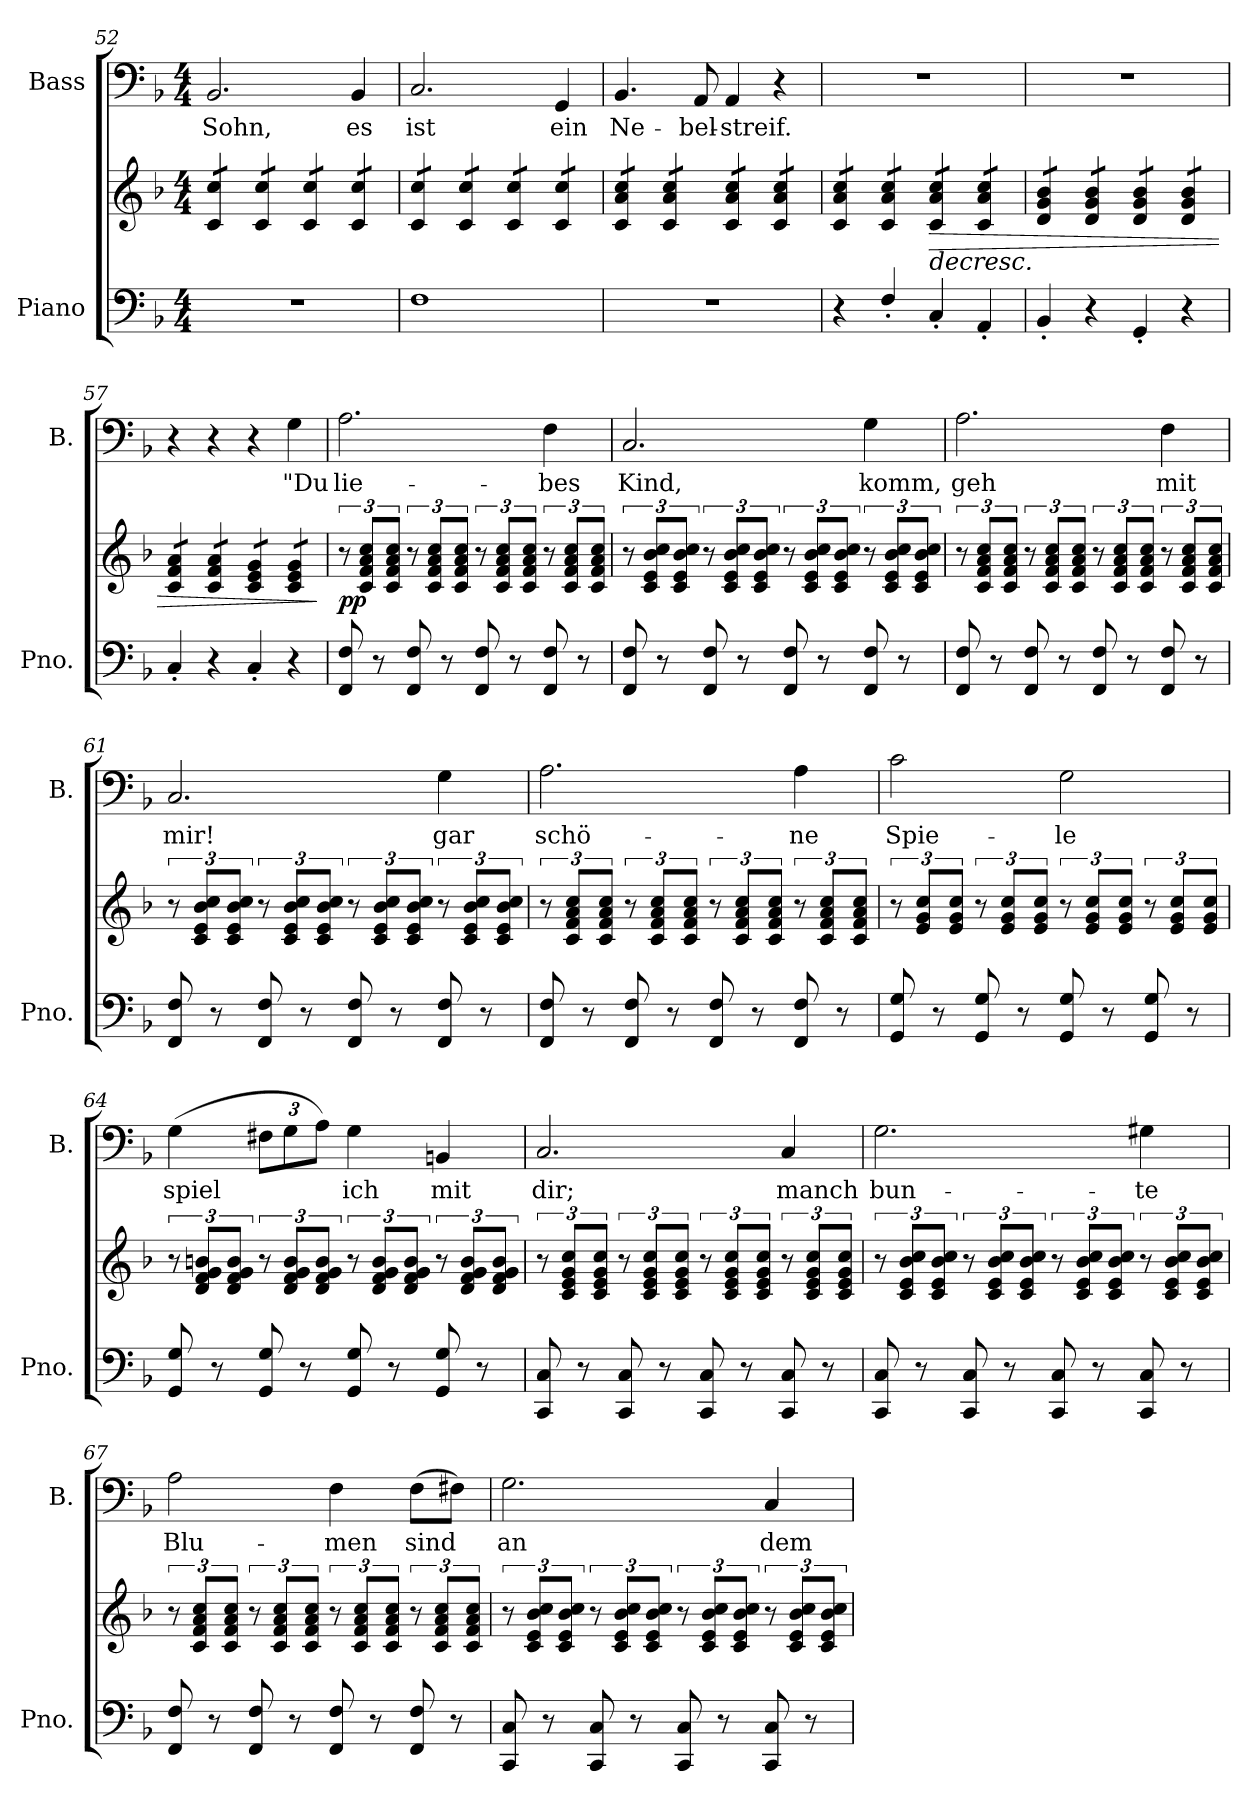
**kern	**kern	**dynam	**kern	**text
*part2	*part2	*part2	*part1	*part1
*staff3	*staff2	*staff2/3	*staff1	*staff1
*I"Piano	*	*	*I"Bass	*
*I'Pno.	*	*	*I'B.	*
*clefF4	*clefG2	*	*clefF4	*
*k[b-]	*k[b-]	*	*k[b-]	*
*M4/4	*M4/4	*	*M4/4	*
=52	=52	=52	=52	=52
!	!	!	!	!LO:LY:b
*	*tremolo	*	*	*
1r	12c/ 12cc/L	.	2.BB-/	Sohn,
.	12c/ 12cc/	.	.	.
.	12c/ 12cc/J	.	.	.
.	12c/ 12cc/L	.	.	.
.	12c/ 12cc/	.	.	.
.	12c/ 12cc/J	.	.	.
.	12c/ 12cc/L	.	.	.
.	12c/ 12cc/	.	.	.
.	12c/ 12cc/J	.	.	.
!	!	!	!	!LO:LY:b
.	12c/ 12cc/L	.	4BB-/	es
.	12c/ 12cc/	.	.	.
.	12c/ 12cc/J	.	.	.
=53	=53	=53	=53	=53
!	!	!	!	!LO:LY:b
1F	12c/ 12cc/L	.	2.C/	ist
.	12c/ 12cc/	.	.	.
.	12c/ 12cc/J	.	.	.
.	12c/ 12cc/L	.	.	.
.	12c/ 12cc/	.	.	.
.	12c/ 12cc/J	.	.	.
.	12c/ 12cc/L	.	.	.
.	12c/ 12cc/	.	.	.
.	12c/ 12cc/J	.	.	.
!	!	!	!	!LO:LY:b
.	12c/ 12cc/L	.	4GG/	ein
.	12c/ 12cc/	.	.	.
.	12c/ 12cc/J	.	.	.
!!LO:LB:g=z
=54	=54	=54	=54	=54
!	!	!	!	!LO:LY:b
1r	12c/ 12a/ 12cc/L	.	4.BB-/	Ne-
.	12c/ 12a/ 12cc/	.	.	.
.	12c/ 12a/ 12cc/J	.	.	.
.	12c/ 12a/ 12cc/L	.	.	.
.	12c/ 12a/ 12cc/	.	.	.
!	!	!	!	!LO:LY:b
.	.	.	8AA/	-bel-
.	12c/ 12a/ 12cc/J	.	.	.
!	!	!	!	!LO:LY:b
.	12c/ 12a/ 12cc/L	.	4AA/	-streif.
.	12c/ 12a/ 12cc/	.	.	.
.	12c/ 12a/ 12cc/J	.	.	.
.	12c/ 12a/ 12cc/L	.	4r	.
.	12c/ 12a/ 12cc/	.	.	.
.	12c/ 12a/ 12cc/J	.	.	.
=55	=55	=55	=55	=55
4r	12c/ 12a/ 12cc/L	.	1r	.
.	12c/ 12a/ 12cc/	.	.	.
.	12c/ 12a/ 12cc/J	.	.	.
4F'/	12c/ 12a/ 12cc/L	.	.	.
.	12c/ 12a/ 12cc/	.	.	.
.	12c/ 12a/ 12cc/J	.	.	.
!	!LO:TX:b:i:t=decresc.	!	!	!
!	!	!LO:HP:b	!	!
4C'/	12c/ 12a/ 12cc/L	>	.	.
.	12c/ 12a/ 12cc/	.	.	.
.	12c/ 12a/ 12cc/J	.	.	.
4AA'/	12c/ 12a/ 12cc/L	.	.	.
.	12c/ 12a/ 12cc/	.	.	.
.	12c/ 12a/ 12cc/J	.	.	.
=56	=56	=56	=56	=56
4BB-'/	12d/ 12g/ 12b-/L	.	1r	.
.	12d/ 12g/ 12b-/	.	.	.
.	12d/ 12g/ 12b-/J	.	.	.
4r	12d/ 12g/ 12b-/L	.	.	.
.	12d/ 12g/ 12b-/	.	.	.
.	12d/ 12g/ 12b-/J	.	.	.
4GG'/	12d/ 12g/ 12b-/L	.	.	.
.	12d/ 12g/ 12b-/	.	.	.
.	12d/ 12g/ 12b-/J	.	.	.
4r	12d/ 12g/ 12b-/L	.	.	.
.	12d/ 12g/ 12b-/	.	.	.
.	12d/ 12g/ 12b-/J	.	.	.
=57	=57	=57	=57	=57
4C'/	12c/ 12f/ 12a/L	.	4r	.
.	12c/ 12f/ 12a/	.	.	.
.	12c/ 12f/ 12a/J	.	.	.
4r	12c/ 12f/ 12a/L	.	4r	.
.	12c/ 12f/ 12a/	.	.	.
.	12c/ 12f/ 12a/J	.	.	.
4C'/	12c/ 12e/ 12g/L	.	4r	.
.	12c/ 12e/ 12g/	.	.	.
.	12c/ 12e/ 12g/J	.	.	.
!	!	!	!	!LO:LY:b
4r	12c/ 12e/ 12g/L	.	4G\	"Du
.	12c/ 12e/ 12g/	.	.	.
.	12c/ 12e/ 12g/J	.	.	.
*	*Xtremolo	*	*	*
.	.	]	.	.
=58	=58	=58	=58	=58
!	!	!LO:DY:b	!	!LO:LY:b
8FF/ 8F/	12r	pp	2.A\	lie-
.	12c/ 12f/ 12a/ 12cc/L	.	.	.
8r	.	.	.	.
.	12c/ 12f/ 12a/ 12cc/J	.	.	.
8FF/ 8F/	12r	.	.	.
.	12c/ 12f/ 12a/ 12cc/L	.	.	.
8r	.	.	.	.
.	12c/ 12f/ 12a/ 12cc/J	.	.	.
8FF/ 8F/	12r	.	.	.
.	12c/ 12f/ 12a/ 12cc/L	.	.	.
8r	.	.	.	.
.	12c/ 12f/ 12a/ 12cc/J	.	.	.
!	!	!	!	!LO:LY:b
8FF/ 8F/	12r	.	4F\	-bes
.	12c/ 12f/ 12a/ 12cc/L	.	.	.
8r	.	.	.	.
.	12c/ 12f/ 12a/ 12cc/J	.	.	.
!!LO:LB:g=z
=59	=59	=59	=59	=59
!	!	!	!	!LO:LY:b
8FF/ 8F/	12r	.	2.C/	Kind,
.	12c/ 12e/ 12b-/ 12cc/L	.	.	.
8r	.	.	.	.
.	12c/ 12e/ 12b-/ 12cc/J	.	.	.
8FF/ 8F/	12r	.	.	.
.	12c/ 12e/ 12b-/ 12cc/L	.	.	.
8r	.	.	.	.
.	12c/ 12e/ 12b-/ 12cc/J	.	.	.
8FF/ 8F/	12r	.	.	.
.	12c/ 12e/ 12b-/ 12cc/L	.	.	.
8r	.	.	.	.
.	12c/ 12e/ 12b-/ 12cc/J	.	.	.
!	!	!	!	!LO:LY:b
8FF/ 8F/	12r	.	4G\	komm,
.	12c/ 12e/ 12b-/ 12cc/L	.	.	.
8r	.	.	.	.
.	12c/ 12e/ 12b-/ 12cc/J	.	.	.
=60	=60	=60	=60	=60
!	!	!	!	!LO:LY:b
8FF/ 8F/	12r	.	2.A\	geh
.	12c/ 12f/ 12a/ 12cc/L	.	.	.
8r	.	.	.	.
.	12c/ 12f/ 12a/ 12cc/J	.	.	.
8FF/ 8F/	12r	.	.	.
.	12c/ 12f/ 12a/ 12cc/L	.	.	.
8r	.	.	.	.
.	12c/ 12f/ 12a/ 12cc/J	.	.	.
8FF/ 8F/	12r	.	.	.
.	12c/ 12f/ 12a/ 12cc/L	.	.	.
8r	.	.	.	.
.	12c/ 12f/ 12a/ 12cc/J	.	.	.
!	!	!	!	!LO:LY:b
8FF/ 8F/	12r	.	4F\	mit
.	12c/ 12f/ 12a/ 12cc/L	.	.	.
8r	.	.	.	.
.	12c/ 12f/ 12a/ 12cc/J	.	.	.
!!LO:LB:g=z
=61	=61	=61	=61	=61
!	!	!	!	!LO:LY:b
8FF/ 8F/	12r	.	2.C/	mir!
.	12c/ 12e/ 12b-/ 12cc/L	.	.	.
8r	.	.	.	.
.	12c/ 12e/ 12b-/ 12cc/J	.	.	.
8FF/ 8F/	12r	.	.	.
.	12c/ 12e/ 12b-/ 12cc/L	.	.	.
8r	.	.	.	.
.	12c/ 12e/ 12b-/ 12cc/J	.	.	.
8FF/ 8F/	12r	.	.	.
.	12c/ 12e/ 12b-/ 12cc/L	.	.	.
8r	.	.	.	.
.	12c/ 12e/ 12b-/ 12cc/J	.	.	.
!	!	!	!	!LO:LY:b
8FF/ 8F/	12r	.	4G\	gar
.	12c/ 12e/ 12b-/ 12cc/L	.	.	.
8r	.	.	.	.
.	12c/ 12e/ 12b-/ 12cc/J	.	.	.
=62	=62	=62	=62	=62
!	!	!	!	!LO:LY:b
8FF/ 8F/	12r	.	2.A\	schö-
.	12c/ 12f/ 12a/ 12cc/L	.	.	.
8r	.	.	.	.
.	12c/ 12f/ 12a/ 12cc/J	.	.	.
8FF/ 8F/	12r	.	.	.
.	12c/ 12f/ 12a/ 12cc/L	.	.	.
8r	.	.	.	.
.	12c/ 12f/ 12a/ 12cc/J	.	.	.
8FF/ 8F/	12r	.	.	.
.	12c/ 12f/ 12a/ 12cc/L	.	.	.
8r	.	.	.	.
.	12c/ 12f/ 12a/ 12cc/J	.	.	.
!	!	!	!	!LO:LY:b
8FF/ 8F/	12r	.	4A\	-ne
.	12c/ 12f/ 12a/ 12cc/L	.	.	.
8r	.	.	.	.
.	12c/ 12f/ 12a/ 12cc/J	.	.	.
!!LO:PB:g=z
=63	=63	=63	=63	=63
!	!	!	!	!LO:LY:b
8GG/ 8G/	12r	.	2c\	Spie-
.	12e/ 12g/ 12cc/L	.	.	.
8r	.	.	.	.
.	12e/ 12g/ 12cc/J	.	.	.
8GG/ 8G/	12r	.	.	.
.	12e/ 12g/ 12cc/L	.	.	.
8r	.	.	.	.
.	12e/ 12g/ 12cc/J	.	.	.
!	!	!	!	!LO:LY:b
8GG/ 8G/	12r	.	2G\	-le
.	12e/ 12g/ 12cc/L	.	.	.
8r	.	.	.	.
.	12e/ 12g/ 12cc/J	.	.	.
8GG/ 8G/	12r	.	.	.
.	12e/ 12g/ 12cc/L	.	.	.
8r	.	.	.	.
.	12e/ 12g/ 12cc/J	.	.	.
=64	=64	=64	=64	=64
!	!	!	!	!LO:LY:b
8GG/ 8G/	12r	.	(>4G\	spiel
.	12d/ 12f/ 12g/ 12bn/L	.	.	.
8r	.	.	.	.
.	12d/ 12f/ 12g/ 12b/J	.	.	.
*	*	*	*Xbrackettup	*
8GG/ 8G/	12r	.	12F#X\L	.
.	12d/ 12f/ 12g/ 12b/L	.	12G\	.
8r	.	.	.	.
.	12d/ 12f/ 12g/ 12b/J	.	12A\J)	.
!	!	!	!	!LO:LY:b
8GG/ 8G/	12r	.	4G\	ich
.	12d/ 12f/ 12g/ 12b/L	.	.	.
8r	.	.	.	.
.	12d/ 12f/ 12g/ 12b/J	.	.	.
!	!	!	!	!LO:LY:b
8GG/ 8G/	12r	.	4BBn/	mit
.	12d/ 12f/ 12g/ 12b/L	.	.	.
8r	.	.	.	.
.	12d/ 12f/ 12g/ 12b/J	.	.	.
!!LO:LB:g=z
=65	=65	=65	=65	=65
!	!	!	!	!LO:LY:b
8CC/ 8C/	12r	.	2.C/	dir;
.	12c/ 12e/ 12g/ 12cc/L	.	.	.
8r	.	.	.	.
.	12c/ 12e/ 12g/ 12cc/J	.	.	.
8CC/ 8C/	12r	.	.	.
.	12c/ 12e/ 12g/ 12cc/L	.	.	.
8r	.	.	.	.
.	12c/ 12e/ 12g/ 12cc/J	.	.	.
8CC/ 8C/	12r	.	.	.
.	12c/ 12e/ 12g/ 12cc/L	.	.	.
8r	.	.	.	.
.	12c/ 12e/ 12g/ 12cc/J	.	.	.
!	!	!	!	!LO:LY:b
8CC/ 8C/	12r	.	4C/	manch
.	12c/ 12e/ 12g/ 12cc/L	.	.	.
8r	.	.	.	.
.	12c/ 12e/ 12g/ 12cc/J	.	.	.
=66	=66	=66	=66	=66
!	!	!	!	!LO:LY:b
8CC/ 8C/	12r	.	2.G\	bun-
.	12c/ 12e/ 12b-/ 12cc/L	.	.	.
8r	.	.	.	.
.	12c/ 12e/ 12b-/ 12cc/J	.	.	.
8CC/ 8C/	12r	.	.	.
.	12c/ 12e/ 12b-/ 12cc/L	.	.	.
8r	.	.	.	.
.	12c/ 12e/ 12b-/ 12cc/J	.	.	.
8CC/ 8C/	12r	.	.	.
.	12c/ 12e/ 12b-/ 12cc/L	.	.	.
8r	.	.	.	.
.	12c/ 12e/ 12b-/ 12cc/J	.	.	.
!	!	!	!	!LO:LY:b
8CC/ 8C/	12r	.	4G#X\	-te
.	12c/ 12e/ 12b-/ 12cc/L	.	.	.
8r	.	.	.	.
.	12c/ 12e/ 12b-/ 12cc/J	.	.	.
!!LO:LB:g=z
=67	=67	=67	=67	=67
!	!	!	!	!LO:LY:b
8FF/ 8F/	12r	.	2A\	Blu-
.	12c/ 12f/ 12a/ 12cc/L	.	.	.
8r	.	.	.	.
.	12c/ 12f/ 12a/ 12cc/J	.	.	.
8FF/ 8F/	12r	.	.	.
.	12c/ 12f/ 12a/ 12cc/L	.	.	.
8r	.	.	.	.
.	12c/ 12f/ 12a/ 12cc/J	.	.	.
!	!	!	!	!LO:LY:b
8FF/ 8F/	12r	.	4F\	-men
.	12c/ 12f/ 12a/ 12cc/L	.	.	.
8r	.	.	.	.
.	12c/ 12f/ 12a/ 12cc/J	.	.	.
!	!	!	!	!LO:LY:b
8FF/ 8F/	12r	.	(>8F\L	sind
.	12c/ 12f/ 12a/ 12cc/L	.	.	.
8r	.	.	8F#X\J)	.
.	12c/ 12f/ 12a/ 12cc/J	.	.	.
=68	=68	=68	=68	=68
!	!	!	!	!LO:LY:b
8CC/ 8C/	12r	.	2.G\	an
.	12c/ 12e/ 12b-/ 12cc/L	.	.	.
8r	.	.	.	.
.	12c/ 12e/ 12b-/ 12cc/J	.	.	.
8CC/ 8C/	12r	.	.	.
.	12c/ 12e/ 12b-/ 12cc/L	.	.	.
8r	.	.	.	.
.	12c/ 12e/ 12b-/ 12cc/J	.	.	.
8CC/ 8C/	12r	.	.	.
.	12c/ 12e/ 12b-/ 12cc/L	.	.	.
8r	.	.	.	.
.	12c/ 12e/ 12b-/ 12cc/J	.	.	.
!	!	!	!	!LO:LY:b
8CC/ 8C/	12r	.	4C/	dem
.	12c/ 12e/ 12b-/ 12cc/L	.	.	.
8r	.	.	.	.
.	12c/ 12e/ 12b-/ 12cc/J	.	.	.
=	=	=	=	=
*-	*-	*-	*-	*-
